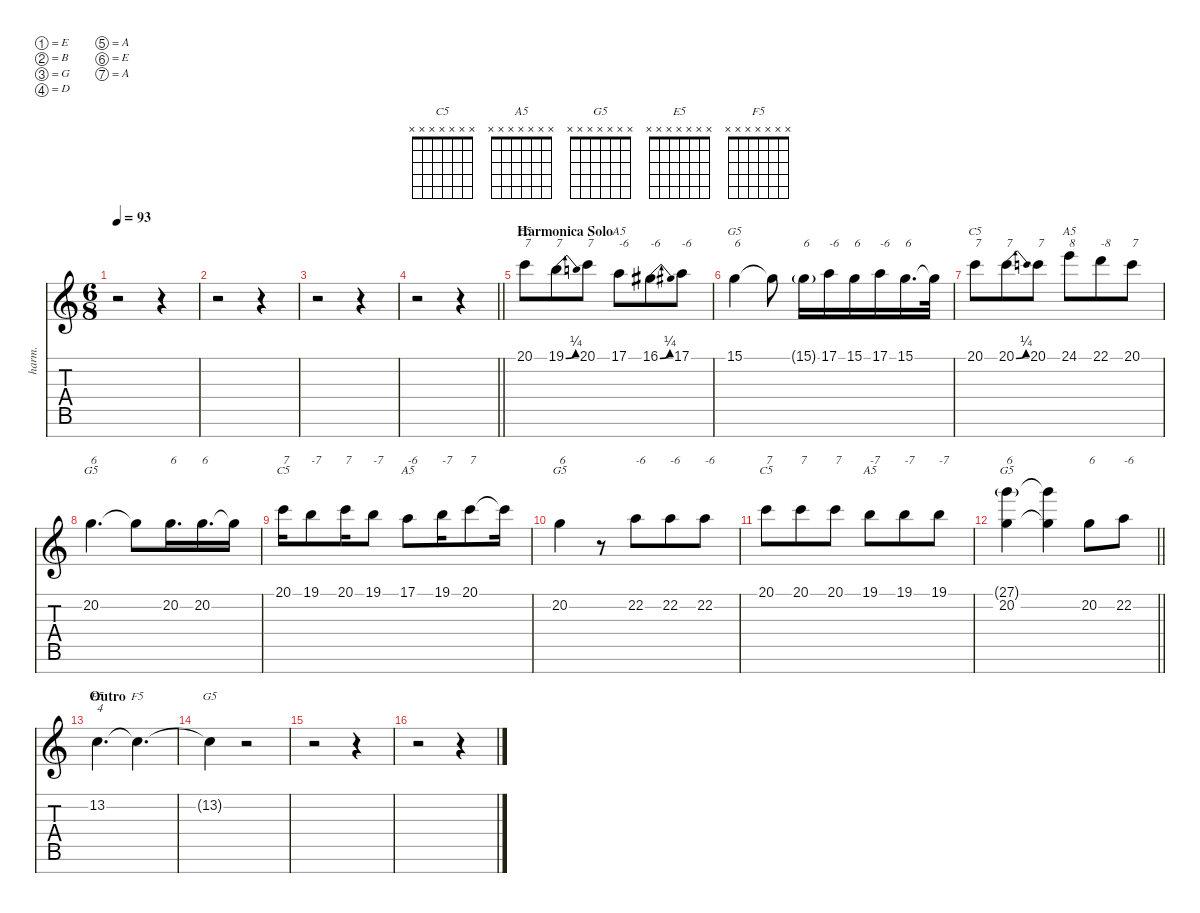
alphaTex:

\defaultSystemsLayout 4
\hideDynamics
\bracketExtendMode nobrackets
\otherSystemsTrackNameOrientation horizontal
\track ("Harmonica" "harm.") {instrument harmonica}
\staff {score tabs}
\tuning (E4 B3 G3 D3 A2 E2 A1)
\chord ("C5" x x x x x x x)
\chord ("A5" x x x x x x x)
\chord ("G5" x x x x x x x)
\chord ("E5" x x x x x x x)
\chord ("F5" x x x x x x x)
\ts (6 8)
\tempo 93
\clef g2
\ks c
r.2{dy f beam Down} r.4{beam Down} |
r.2{beam Down} r.4{beam Down} |
r.2{beam Down} r.4{beam Down} |
\barLineRight lightlight
r.2{beam Down} r.4{beam Down} |
\section ("" "Harmonica Solo")
20.1.8{ch "C5" txt "7" beam Down} 19.1{be (bend 0 0 30 1)}.8{txt "7" beam Down} 20.1.8{txt "7" beam Down} 17.1.8{ch "A5" txt "-6" beam Down} 16.1{be (bend 0 0 30 1) acc #}.8{txt "-6" beam Down} 17.1.8{txt "-6" beam Down} |
15.1.4{ch "G5" txt "6" beam Down} 15.1{t}.8{beam Down} 15.1{g}.16{txt "6" dy mf beam Down} 17.1.16{txt "-6" dy f beam Down} 15.1.16{txt "6" beam Down} 17.1.16{txt "-6" beam Down} 15.1.16{d txt "6" beam Down} 15.1{t}.32{beam Down} |
20.1.8{ch "C5" txt "7" beam Down} 20.1{be (bend 0 0 30 1)}.8{txt "7" beam Down} 20.1.8{txt "7" beam Down} 24.1.8{ch "A5" txt "8" beam Down} 22.1.8{txt "-8" beam Down} 20.1.8{txt "7" beam Down} |
20.2.4{d ch "G5" txt "6" beam Down} 20.2{t}.8{beam Down} 20.2.16{d txt "6" beam Down} 20.2.16{d txt "6" beam Down} 20.2{t}.16{beam Down} |
20.1.16{ch "C5" txt "7" beam Down} 19.1.8{txt "-7" beam Down} 20.1.16{txt "7" beam Down} 19.1.8{txt "-7" beam Down} 17.1.8{ch "A5" txt "-6" beam Down} 19.1.16{txt "-7" beam Down} 20.1.8{txt "7" beam Down} 20.1{t}.16{beam Down} |
20.2.4{ch "G5" txt "6" beam Down} r.8{beam Down} 22.2.8{txt "-6" beam Down} 22.2.8{txt "-6" beam Down} 22.2.8{txt "-6" beam Down} |
20.1.8{ch "C5" txt "7" beam Down} 20.1.8{txt "7" beam Down} 20.1.8{txt "7" beam Down} 19.1.8{ch "A5" txt "-7" beam Down} 19.1.8{txt "-7" beam Down} 19.1.8{txt "-7" beam Down} |
\barLineRight lightlight
(27.1{g} 20.2).4{ch "G5" txt "6" beam Down} (27.1{t} 20.2{t}).4{beam Down} 20.2.8{txt "6" beam Down} 22.2.8{txt "-6" beam Down} |
\section ("" "Outro")
13.2.4{d ch "E5" txt "4" beam Down} 13.2{t}.4{d ch "F5" beam Down} |
13.2{t}.4{ch "G5" beam Down} r.2{beam Down} |
r.2{beam Down} r.4{beam Down} |
r.2{beam Down} r.4{beam Down}
